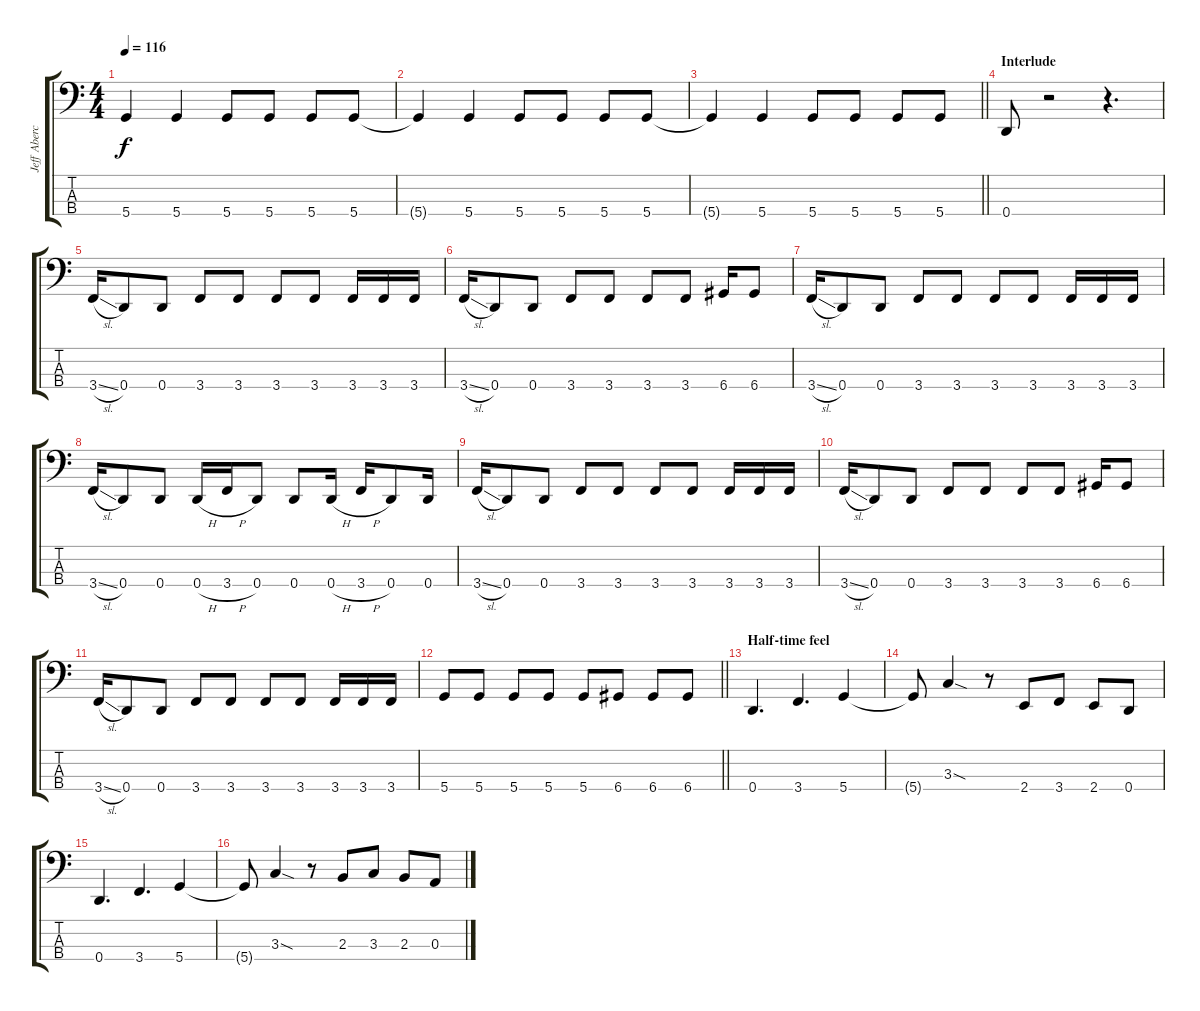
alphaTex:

\track ("Jeff Abercrombie (Bass)" "Jeff Aberc") {instrument electricbassfinger}
\staff {score tabs}
\tuning (G2 D2 A1 D1) {hide}
\ts (4 4)
\tempo 116
\clef f4
\ks c
5.4{t}.4{dy f} 5.4.4 5.4.8 5.4.8 5.4.8 5.4.8 |
5.4{t}.4 5.4.4 5.4.8 5.4.8 5.4.8 5.4.8 |
\barLineRight lightlight
5.4{t}.4 5.4.4 5.4.8 5.4.8 5.4.8 5.4.8 |
\section ("" "Interlude")
0.4.8 r.2 r.4{d} |
3.4{sl}.16 0.4.8 0.4.8 3.4.8 3.4.8 3.4.8 3.4.8 3.4.16 3.4.16 3.4.16 |
3.4{sl}.16 0.4.8 0.4.8 3.4.8 3.4.8 3.4.8 3.4.8 6.4.16 6.4.8 |
3.4{sl}.16 0.4.8 0.4.8 3.4.8 3.4.8 3.4.8 3.4.8 3.4.16 3.4.16 3.4.16 |
3.4{sl}.16 0.4.8 0.4.8 0.4{h}.16 3.4{h}.16 0.4.8 0.4.8 0.4{h}.16 3.4{h}.16 0.4.8 0.4.16 |
3.4{sl}.16 0.4.8 0.4.8 3.4.8 3.4.8 3.4.8 3.4.8 3.4.16 3.4.16 3.4.16 |
3.4{sl}.16 0.4.8 0.4.8 3.4.8 3.4.8 3.4.8 3.4.8 6.4.16 6.4.8 |
3.4{sl}.16 0.4.8 0.4.8 3.4.8 3.4.8 3.4.8 3.4.8 3.4.16 3.4.16 3.4.16 |
\barLineRight lightlight
5.4.8 5.4.8 5.4.8 5.4.8 5.4.8 6.4.8 6.4.8 6.4.8 |
\section ("" "Half-time feel")
0.4.4{d} 3.4.4{d} 5.4.4 |
5.4{t}.8 3.3{sod}.4 r.8 2.4.8 3.4.8 2.4.8 0.4.8 |
0.4.4{d} 3.4.4{d} 5.4.4 |
5.4{t}.8 3.3{sod}.4 r.8 2.3.8 3.3.8 2.3.8 0.3.8
